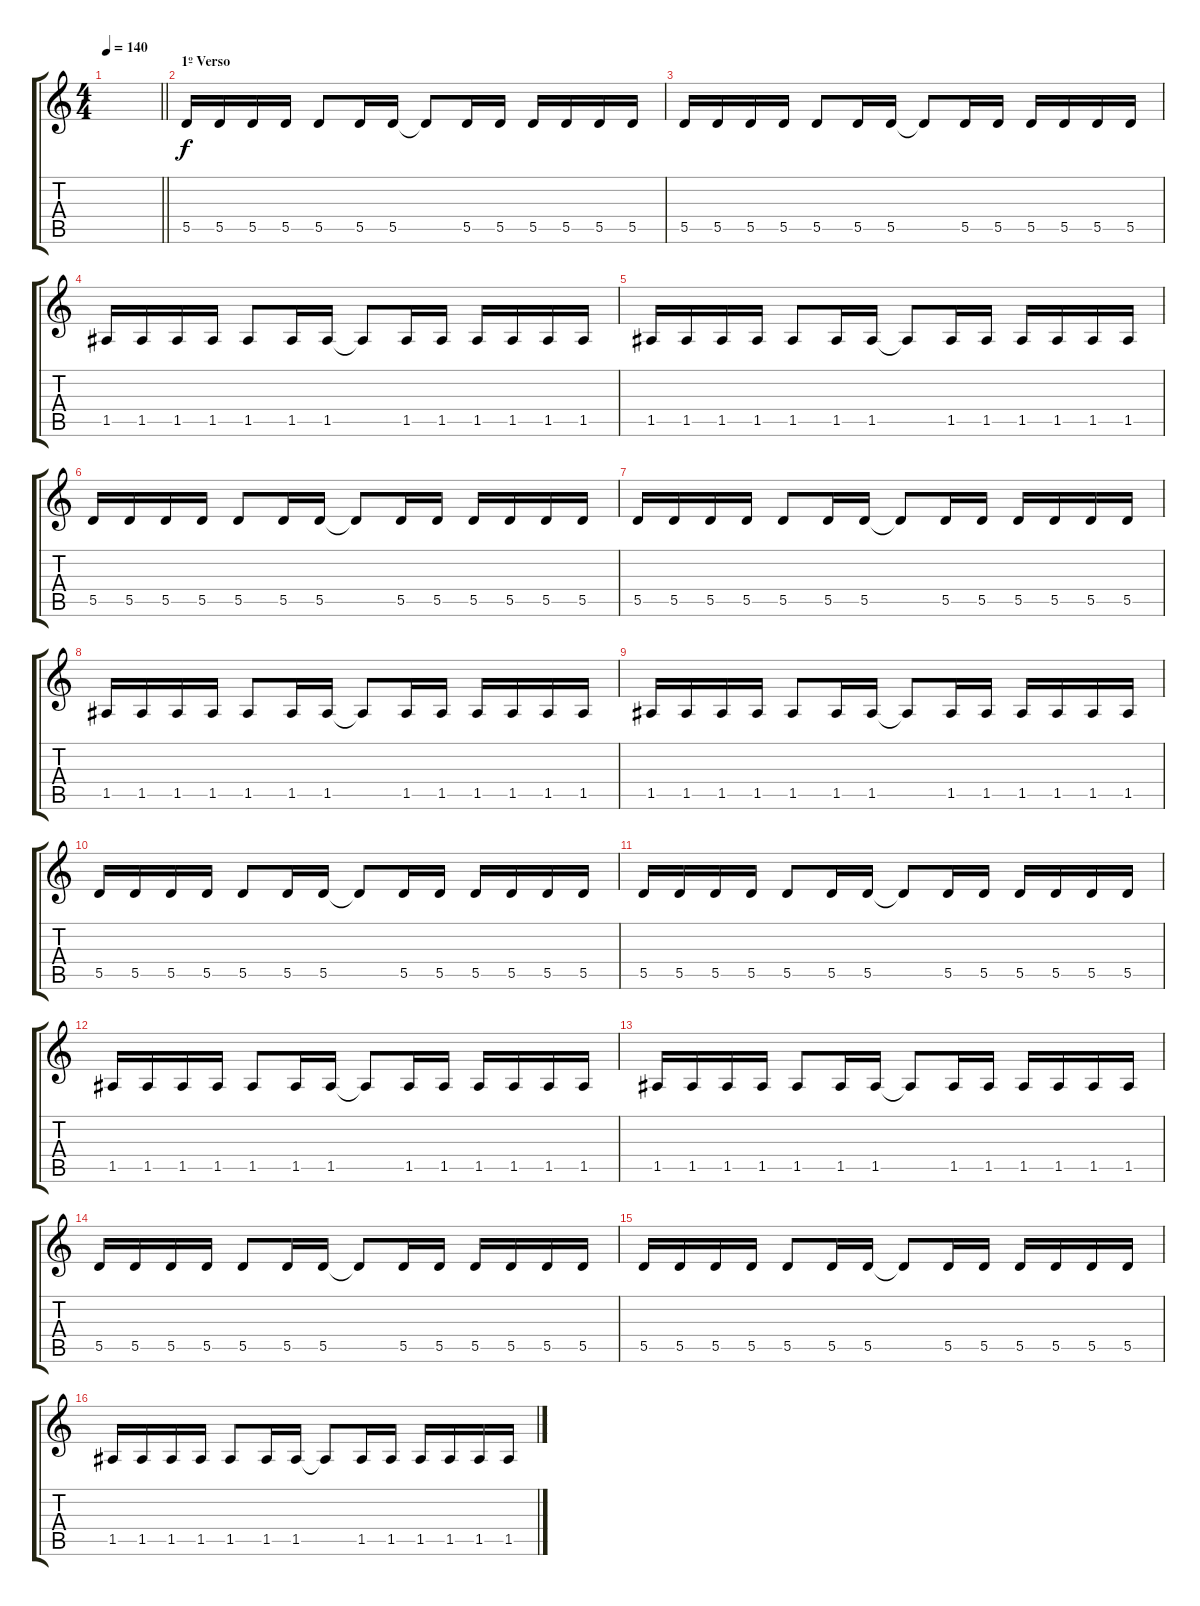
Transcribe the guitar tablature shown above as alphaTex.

\track "" {instrument overdrivenguitar}
\staff {score tabs}
\tuning (E4 B3 G3 D3 A2 E2) {hide}
\ts (4 4)
\tempo 140
\clef g2
\barLineRight lightlight
\ks c
|
\section ("" "1º Verso")
5.5.16 5.5.16 5.5.16 5.5.16 5.5.8 5.5.16 5.5.16 5.5{t}.8 5.5.16 5.5.16 5.5.16 5.5.16 5.5.16 5.5.16 |
5.5.16 5.5.16 5.5.16 5.5.16 5.5.8 5.5.16 5.5.16 5.5{t}.8 5.5.16 5.5.16 5.5.16 5.5.16 5.5.16 5.5.16 |
1.5.16 1.5.16 1.5.16 1.5.16 1.5.8 1.5.16 1.5.16 1.5{t}.8 1.5.16 1.5.16 1.5.16 1.5.16 1.5.16 1.5.16 |
1.5.16 1.5.16 1.5.16 1.5.16 1.5.8 1.5.16 1.5.16 1.5{t}.8 1.5.16 1.5.16 1.5.16 1.5.16 1.5.16 1.5.16 |
5.5.16 5.5.16 5.5.16 5.5.16 5.5.8 5.5.16 5.5.16 5.5{t}.8 5.5.16 5.5.16 5.5.16 5.5.16 5.5.16 5.5.16 |
5.5.16 5.5.16 5.5.16 5.5.16 5.5.8 5.5.16 5.5.16 5.5{t}.8 5.5.16 5.5.16 5.5.16 5.5.16 5.5.16 5.5.16 |
1.5.16 1.5.16 1.5.16 1.5.16 1.5.8 1.5.16 1.5.16 1.5{t}.8 1.5.16 1.5.16 1.5.16 1.5.16 1.5.16 1.5.16 |
1.5.16 1.5.16 1.5.16 1.5.16 1.5.8 1.5.16 1.5.16 1.5{t}.8 1.5.16 1.5.16 1.5.16 1.5.16 1.5.16 1.5.16 |
5.5.16 5.5.16 5.5.16 5.5.16 5.5.8 5.5.16 5.5.16 5.5{t}.8 5.5.16 5.5.16 5.5.16 5.5.16 5.5.16 5.5.16 |
5.5.16 5.5.16 5.5.16 5.5.16 5.5.8 5.5.16 5.5.16 5.5{t}.8 5.5.16 5.5.16 5.5.16 5.5.16 5.5.16 5.5.16 |
1.5.16 1.5.16 1.5.16 1.5.16 1.5.8 1.5.16 1.5.16 1.5{t}.8 1.5.16 1.5.16 1.5.16 1.5.16 1.5.16 1.5.16 |
1.5.16 1.5.16 1.5.16 1.5.16 1.5.8 1.5.16 1.5.16 1.5{t}.8 1.5.16 1.5.16 1.5.16 1.5.16 1.5.16 1.5.16 |
5.5.16 5.5.16 5.5.16 5.5.16 5.5.8 5.5.16 5.5.16 5.5{t}.8 5.5.16 5.5.16 5.5.16 5.5.16 5.5.16 5.5.16 |
5.5.16 5.5.16 5.5.16 5.5.16 5.5.8 5.5.16 5.5.16 5.5{t}.8 5.5.16 5.5.16 5.5.16 5.5.16 5.5.16 5.5.16 |
1.5.16 1.5.16 1.5.16 1.5.16 1.5.8 1.5.16 1.5.16 1.5{t}.8 1.5.16 1.5.16 1.5.16 1.5.16 1.5.16 1.5.16
